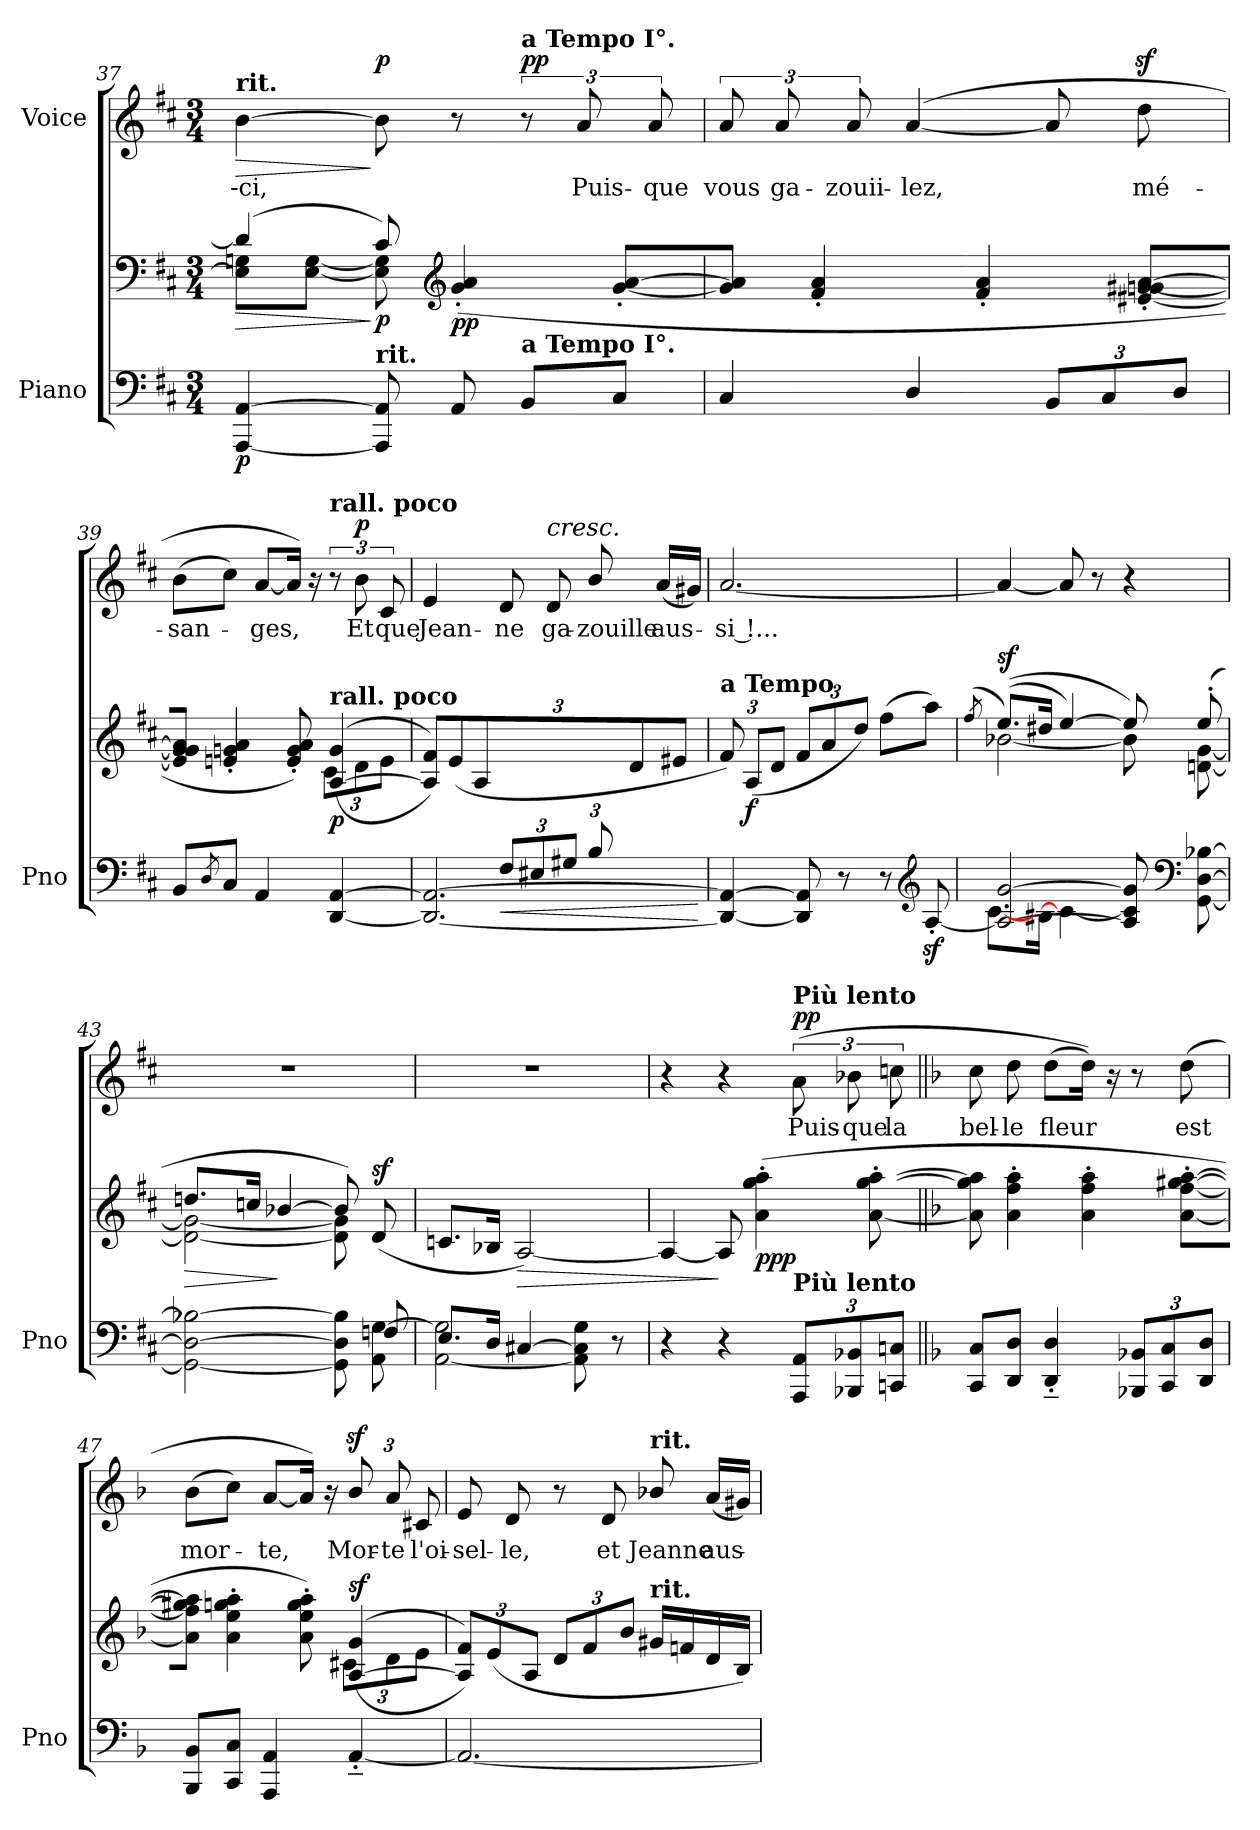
**kern	**kern	**dynam	**kern	**text	**dynam
*part2	*part2	*part2	*part1	*part1	*part1
*staff3	*staff2	*staff2/3	*staff1	*staff1	*staff1
*I"Piano	*	*	*I"Voice	*	*
*I'Pno	*	*	*	*	*
*clefF4	*clefF4	*	*clefG2	*	*
*k[f#c#]	*k[f#c#]	*	*k[f#c#]	*	*
*M3/4	*M3/4	*	*M3/4	*	*
=37	=37	=37	=37	=37	=37
!	!	!	!LO:TX:a:B:t=rit.	!	!
!	!	!LO:HP:b	!	!	!LO:HP:b
*	*^	*	*	*	*
!	!	!	!LO:DY:n=1:b=2	!	!	!
[4AAA/ [4AA/	(4d/]	8E\] 8Gn\L	> p	[4b\	--ci,	>
.	.	[8E\ [>8G\J	.	.	.	.
!LO:TX:a:B:t=rit.	!	!	!	!	!	!
!	!	!	!LO:DY:n=2:b	!	!	!LO:DY:n=1:a
8AAA/] 8AA/]	8c#/)	8E\] 8G\]	] p	8b\]	.	] p
*	*clefG2	*	*	*	*	*
!	!	!	!LO:DY:n=3:b	!	!	!
8AA/	(4g/'> 4a/'>	4.ryy	pp	8r	.	.
!	!	!	!	!LO:TX:a:B:t=a  Tempo  I°.	!	!
!LO:TX:a:B:t=a  Tempo  I°.	!	!	!	!	!	!
!	!	!	!	!	!	!LO:DY:n=2:a
8BB/L	.	.	.	12r	.	pp
.	.	.	.	12a/	Puis-	.
8C#/J	[8g/'> [8a/'>L	.	.	.	.	.
.	.	.	.	12a/	-que	.
*	*v	*v	*	*	*	*
=38	=38	=38	=38	=38	=38
4C#/	8g/] 8a/]J	.	12a/	vous	.
.	.	.	12a/	ga-	.
.	4f#/'> 4a/'>	.	.	.	.
.	.	.	12a/	-zouii-	.
4D/	.	.	([4a/	-lez,	.
.	4f#/'> 4a/'>	.	.	.	.
*Xbrackettup	*	*	*	*	*
12BB/L	.	.	8a/]	.	.
12C#/	.	.	.	.	.
.	[8e#X/'> [8gn/'> 8g#X/'> [8a/'>L	.	8ddz>\	mé-	.
12D/J	.	.	.	.	.
=39	=39	=39	=39	=39	=39
*	*^	*	*	*	*
8BB/L	8e#/] 8g/] 8g/ 8a/]J	2ryy	.	(8b\L	-san-	.
8qD/	.	.	.	.	.	.
8C#/J	4en/'> 4gn/'> 4a/'>	.	.	8cc#\J)	.	.
4AA/	.	.	.	[<8a/L	-ges,	.
.	8e/'> 8g/'> 8a/'>)	.	.	16a/Jk])	.	.
.	.	.	.	16r	.	.
*	*	*Xbrackettup	*	*	*	*
!	!	!	!	!LO:TX:a:B:t=rall.  poco	!	!
!	!LO:TX:a:B:t=rall.  poco	!	!	!	!	!
!	!	!	!LO:DY:b	!	!	!
[<4DD/ [>4AA/	(([<4A/ 4g/	12c#\L	p	12r	.	.
!	!	!	!	!	!	!LO:DY:a
.	.	12d\	.	12b\	Et	p
.	.	12e\J	.	12c#/	que	.
*	*v	*v	*	*	*	*
=40	=40	=40	=40	=40	=40
*^	*	*	*	*	*
*	*	*brackettup	*	*	*	*
4ryy	2.DD/_ 2.AA/_	12A/] 12f#/L))	.	4e/	Jean-	.
.	.	(>12e/	.	.	.	.
.	.	12A/J	.	.	.	.
!	!	!	!LO:HP:b=2	!	!	!
12F#/L	.	3ryy	<	8d/	-ne	.
12E#X/	.	.	.	.	.	.
!	!	!	!	!LO:TX:a:i:t=cresc.	!	!
.	.	.	.	8d/	ga-	.
12G#X/J	.	.	.	.	.	.
12B/L	.	.	.	8b/	-zouille	.
6ryy	.	12d\	.	.	.	.
.	.	.	.	(<16a/LL	aus-	.
.	.	12e#X\J	.	.	.	.
.	.	.	.	16g#X/JJ)	.	.
*v	*v	*	*	*	*	*
.	.	[	.	.	.
=41	=41	=41	=41	=41	=41
*	*Xbrackettup	*	*	*	*
!	!LO:TX:a:B:t=a Tempo	!	!	!	!
4DD/_ 4AA/_	12f#/)	.	[2.a/	-si !...	.
!	!	!LO:DY:b	!	!	!
.	(12A/L	f	.	.	.
.	12d/J	.	.	.	.
*	*brackettup	*	*	*	*
8DD/] 8AA/]	12f#/L	.	.	.	.
.	12a/	.	.	.	.
8r	.	.	.	.	.
.	12dd/J)	.	.	.	.
8r	(8ff#\L	.	.	.	.
*clefG2	*	*	*	*	*
[<8Az<'/	8aa\J)	.	.	.	.
=42	=42	=42	=42	=42	=42
.	(8qff#/	.	.	.	.
*^	*^	*	*	*	*
!	!	!	!	!LO:DY:a	!	!	!
2A/_ [2g/	[>8.c#\L	(>(8.ee/L)	[<2b-X\	sf	4a/_	.	.
.	16B#X\Jk	16dd#X/Jk	.	.	.	.	.
.	4c#\_	[>4ee/)	.	.	8a/]	.	.
.	.	.	.	.	8r	.	.
8A/] 8c#/] 8g/]	4ryy	8ee/])	8b-\]	.	4r	.	.
*clefF4	*	*	*	*	*	*	*
!	!	!	!	!LO:DY:b=2	!	!	!
!	!	!	!	!LO:DY:n=1:a	!	!	!
[8GG\ [>8D\ [>8B-X\	.	(8ee'/	[8dn\ [8g\	sf sf	.	.	.
=43	=43	=43	=43	=43	=43	=43	=43
!	!	!	!	!LO:HP:b	!	!	!
2GG\_ 2D\_ 2B-X\_	8ryy	8.ddn/L	2d\_ 2g\_	>	2.r	.	.
*v	*v	*	*	*	*	*	*
.	16ccn/Jk	.	.	.	.	.
.	[>4b-X/	.	]	.	.	.
8GG\] 8D\] 8B-\]	8b-/])	8d\] 8g\]	.	.	.	.
*^	*	*	*	*	*	*
!	!	!	!	!LO:DY:a	!	!	!
8AA\ [>8G\	8Fn/	(8d/	8ryy	sf	.	.	.
=44	=44	=44	=44	=44	=44	=44	=44
!	!	!LO:TX:a:i:t=dim.	!	!	!	!	!
*	*	*v	*v	*	*	*	*
8.E/L	[2AA\ 2G\]	8.cn/L	.	2.r	.	.
16D/Jk	.	16B-X/Jk	.	.	.	.
!	!	!	!LO:HP:b	!	!	!
[4C#X/	.	[2A/)	>	.	.	.
8AA\] 8C#\] 8G\	4ryy	.	.	.	.	.
8r	.	.	.	.	.	.
*v	*v	*	*	*	*	*
=45	=45	=45	=45	=45	=45
4r	4A/_	.	4r	.	.
4r	8A/]	]	4r	.	.
!	!	!LO:DY:b	!	!	!
.	(4a\' 4gg\' 4aa\'	ppp	.	.	.
*brackettup	*	*	*	*	*
!	!	!	!LO:TX:a:B:t=Più  lento	!	!
!LO:TX:a:B:t=Più  lento	!	!	!	!	!
!	!	!	!	!	!LO:DY:a
12AAA/ 12AA/L	.	.	(12a\	Puis-	pp
12BBB-X/ 12BB-X/	.	.	12b-X\	-que	.
.	[8a\'> [>8gg\'> [8aa\'>	.	.	.	.
12CCn/ 12Cn/J	.	.	12ccn\	la	.
=46||	=46||	=46||	=46||	=46||	=46||
*k[b-]	*k[b-]	*	*k[b-]	*	*
8CC/ 8C/L	8a\] 8gg\] 8aa\]	.	8cc\	bel-	.
8DD/ 8D/J	4a\'> 4ff\'> 4aa\'>	.	8dd\	-le	.
4DD/'~ 4D/'~	.	.	(8dd\L	fleur	.
.	4a\'> 4ff\'> 4aa\'>	.	16dd\Jk))	.	.
.	.	.	16r	.	.
*Xbrackettup	*	*	*	*	*
12BBB-X/ 12BB-X/L	.	.	8r	.	.
12CC/ 12C/	.	.	.	.	.
.	[8a\'> [8ff\'> [8gg#X\'> [8aa\'>L	.	(8dd\	est	.
12DD/ 12D/J	.	.	.	.	.
=47	=47	=47	=47	=47	=47
*	*^	*	*	*	*
8BBB-/ 8BB-/L	8a\] 8ff\] 8gg#X\] 8aa\]J	2ryy	.	(8b-\L	mor-	.
8CC/ 8C/J	4a\'> 4ee\'> 4ggn\'> 4aa\'>	.	.	8cc\J)	.	.
4AAA/ 4AA/	.	.	.	[<8a/L	-te,	.
.	8a\'> 8ee\'> 8gg\'> 8aa\'>)	.	.	16a/Jk])	.	.
.	.	.	.	16r	.	.
*	*	*Xbrackettup	*	*Xbrackettup	*	*
!	!	!	!LO:DY:a	!	!	!
[4AA'~/	(([<4A/ 4g/	12c#X\L	sf	12b-z>/	Mor-	.
.	.	12d\	.	12a/	-te	.
.	.	12e\J	.	12c#X/	l'oi-	.
*	*v	*v	*	*	*	*
=48	=48	=48	=48	=48	=48
2.AA/_	12A/] 12f/L))	.	8e/	-sel-	.
.	(12e/	.	.	.	.
.	.	.	8d/	-le,	.
.	12A/J	.	.	.	.
.	12d/L	.	8r	.	.
.	12f/	.	.	.	.
.	.	.	8d/	et	.
.	12b-/J	.	.	.	.
!	!	!	!LO:TX:a:B:t=rit.	!	!
!	!LO:TX:a:B:t=rit.	!	!	!	!
.	16g#X/LL	.	8b-X/	Jeanne	.
.	16fn/	.	.	.	.
.	16d/	.	(<16a/LL	aus-	.
.	16B-/JJ)	.	16g#X/JJ)	.	.
=	=	=	=	=	=
*-	*-	*-	*-	*-	*-
